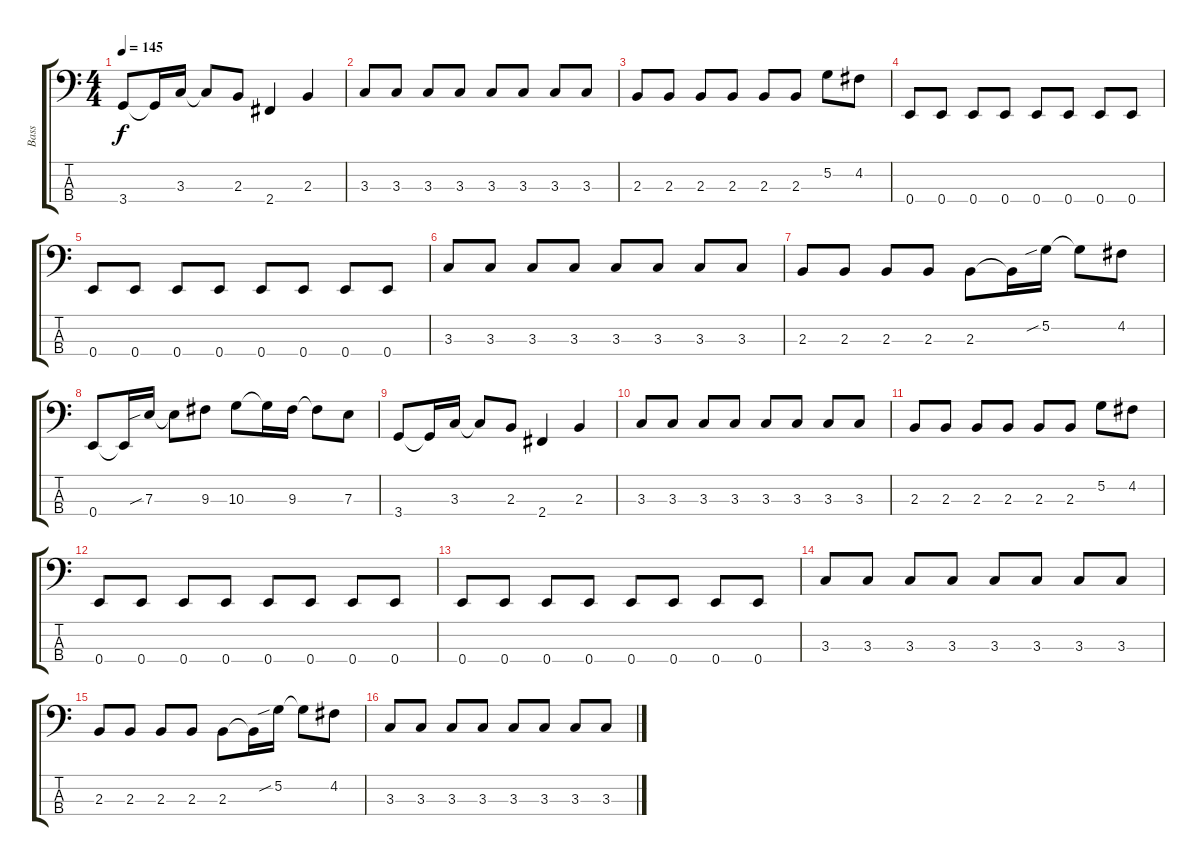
\track ("Bass" "Bass") {instrument electricbassfinger}
\staff {score tabs}
\tuning (G2 D2 A1 E1) {hide}
\ts (4 4)
\tempo 145
\clef f4
\ks c
3.4.8{dy f} 3.4{t}.16 3.3.16 3.3{t}.8 2.3.8 2.4.4 2.3.4 |
3.3.8 3.3.8 3.3.8 3.3.8 3.3.8 3.3.8 3.3.8 3.3.8 |
2.3.8 2.3.8 2.3.8 2.3.8 2.3.8 2.3.8 5.2.8 4.2.8 |
0.4.8 0.4.8 0.4.8 0.4.8 0.4.8 0.4.8 0.4.8 0.4.8 |
0.4.8 0.4.8 0.4.8 0.4.8 0.4.8 0.4.8 0.4.8 0.4.8 |
3.3.8 3.3.8 3.3.8 3.3.8 3.3.8 3.3.8 3.3.8 3.3.8 |
2.3.8 2.3.8 2.3.8 2.3.8 2.3.8 2.3{t}.16 5.2{sib}.16 5.2{t}.8 4.2.8 |
0.4.8 0.4{t}.16 7.3{sib}.16 7.3{t}.8 9.3.8 10.3.8 10.3{t}.16 9.3.16 9.3{t}.8 7.3.8 |
3.4.8 3.4{t}.16 3.3.16 3.3{t}.8 2.3.8 2.4.4 2.3.4 |
3.3.8 3.3.8 3.3.8 3.3.8 3.3.8 3.3.8 3.3.8 3.3.8 |
2.3.8 2.3.8 2.3.8 2.3.8 2.3.8 2.3.8 5.2.8 4.2.8 |
0.4.8 0.4.8 0.4.8 0.4.8 0.4.8 0.4.8 0.4.8 0.4.8 |
0.4.8 0.4.8 0.4.8 0.4.8 0.4.8 0.4.8 0.4.8 0.4.8 |
3.3.8 3.3.8 3.3.8 3.3.8 3.3.8 3.3.8 3.3.8 3.3.8 |
2.3.8 2.3.8 2.3.8 2.3.8 2.3.8 2.3{t}.16 5.2{sib}.16 5.2{t}.8 4.2.8 |
3.3.8 3.3.8 3.3.8 3.3.8 3.3.8 3.3.8 3.3.8 3.3.8
